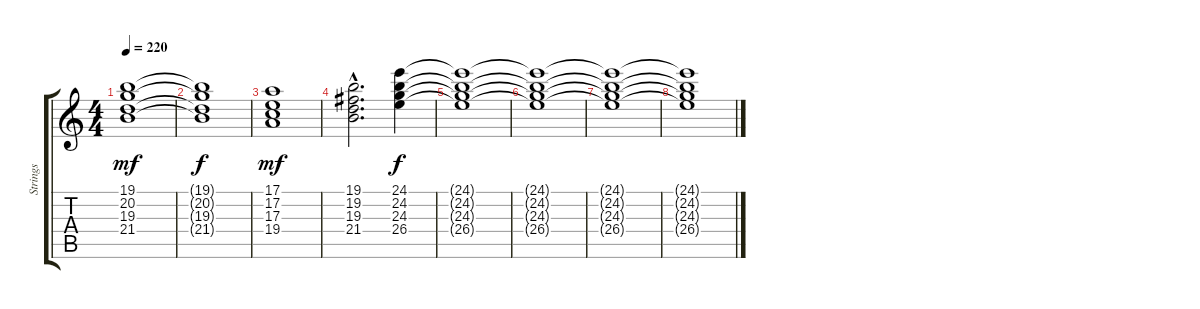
\track ("Strings" "Strings") {instrument synthstrings1}
\staff {score tabs}
\tuning (E4 B3 G3 D3 A2 E2) {hide}
\ts (4 4)
\tempo 220
\clef g2
\ks c
(19.1 20.2 19.3 21.4).1{dy mf} |
(19.1{t} 20.2{t} 19.3{t} 21.4{t}).1{dy f} |
(17.1 17.2 17.3 19.4).1{dy mf} |
(19.1{hac} 19.2{hac} 19.3{hac} 21.4{hac}).2{d} (24.1 24.2 24.3 26.4).4{dy f} |
(24.1{t} 24.2{t} 24.3{t} 26.4{t}).1 |
(24.1{t} 24.2{t} 24.3{t} 26.4{t}).1 |
(24.1{t} 24.2{t} 24.3{t} 26.4{t}).1 |
(24.1{t} 24.2{t} 24.3{t} 26.4{t}).1
